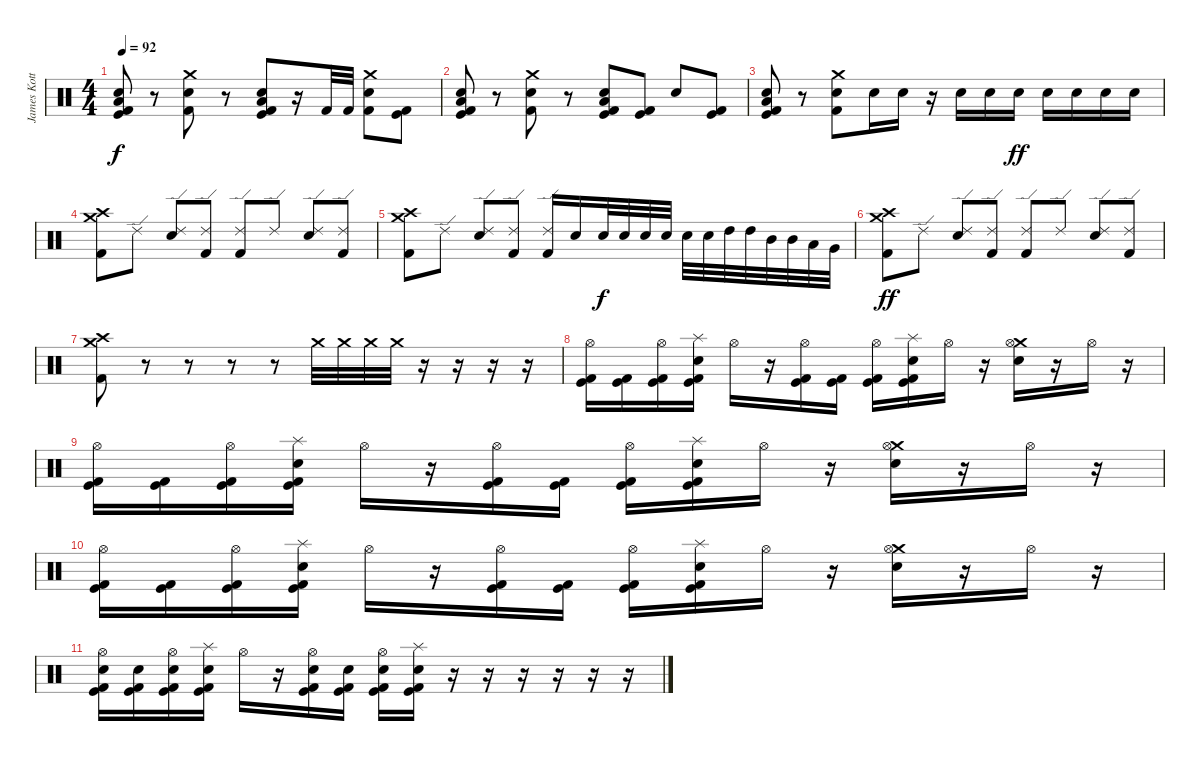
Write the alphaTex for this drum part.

\track ("James Kottak" "James Kott") {instrument percussion}
\staff {score}
\articulation defaults
\ts (4 4)
\tempo 92
\clef neutral
\ks c
("Electric Snare (hit)" "Kick (hit)" "Low Floor Tom (hit)" "Kick (hit) 2").8{dy f} r.8 ("Crash medium (hit)" "Electric Snare (hit)" "Kick (hit) 2").8 r.8 ("Electric Snare (hit)" "Kick (hit)" "Low Floor Tom (hit)" "Kick (hit) 2").8 r.16 "Kick (hit) 2".32 "Kick (hit) 2".32 ("Crash medium (hit)" "Electric Snare (hit)" "Kick (hit) 2").8 ("Kick (hit)" "Kick (hit) 2").8 |
("Electric Snare (hit)" "Kick (hit)" "Low Floor Tom (hit)" "Kick (hit) 2").8 r.8 ("Crash medium (hit)" "Electric Snare (hit)" "Kick (hit) 2").8 r.8 ("Electric Snare (hit)" "Kick (hit)" "Low Floor Tom (hit)" "Kick (hit) 2").8 ("Kick (hit) 2" "Kick (hit)").8 "Electric Snare (hit)".8 ("Kick (hit) 2" "Kick (hit)").8 |
("Electric Snare (hit)" "Kick (hit)" "Low Floor Tom (hit)" "Kick (hit) 2").8 r.8 ("Crash medium (hit)" "Electric Snare (hit)" "Kick (hit) 2").8 "Electric Snare (hit)".16 "Electric Snare (hit)".16 r.16 "Electric Snare (hit)".16 "Electric Snare (hit)".16 "Electric Snare (hit)".16{dy ff} "Electric Snare (hit)".16 "Electric Snare (hit)".16 "Electric Snare (hit)".16 "Electric Snare (hit)".16 |
("Crash high (hit)" "Crash medium (hit)" "Kick (hit) 2").8 "Ride (edge) 2".8 ("Ride (edge) 2" "Electric Snare (hit)").8 ("Ride (edge) 2" "Kick (hit) 2").8 ("Ride (edge) 2" "Kick (hit) 2").8 "Ride (edge) 2".8 ("Ride (edge) 2" "Electric Snare (hit)").8 ("Ride (edge) 2" "Kick (hit) 2").8 |
("Crash high (hit)" "Crash medium (hit)" "Kick (hit) 2").8 "Ride (edge) 2".8 ("Ride (edge) 2" "Electric Snare (hit)").8 ("Ride (edge) 2" "Kick (hit) 2").8 ("Ride (edge) 2" "Kick (hit) 2").16 "Electric Snare (hit)".16 "Electric Snare (hit)".32{dy f} "Electric Snare (hit)".32 "Electric Snare (hit)".32 "Electric Snare (hit)".32 "Electric Snare (hit)".32 "Electric Snare (hit)".32 "High Tom (hit)".32 "High Tom (hit)".32 "Mid Tom (hit)".32 "Mid Tom (hit)".32 "Low Tom (hit)".32 "Very Low Tom (hit)".32 |
("Crash high (hit)" "Crash medium (hit)" "Kick (hit) 2").8{dy ff} "Ride (edge) 2".8 ("Ride (edge) 2" "Electric Snare (hit)").8 ("Ride (edge) 2" "Kick (hit) 2").8 ("Ride (edge) 2" "Kick (hit) 2").8 "Ride (edge) 2".8 ("Ride (edge) 2" "Electric Snare (hit)").8 ("Ride (edge) 2" "Kick (hit) 2").8 |
("Crash high (hit)" "Crash medium (hit)" "Kick (hit) 2").8 r.8 r.8 r.8 r.8 "Crash medium (hit)".32 "Crash medium (hit)".32 "Crash medium (hit)".32 "Crash medium (hit)".32 r.16 r.16 r.16 r.16 |
("Hi-Hat (open)" "Kick (hit) 2" "Kick (hit)").16 ("Kick (hit) 2" "Kick (hit)").16 ("Hi-Hat (open)" "Kick (hit)" "Kick (hit) 2").16 ("Splash (hit)" "Electric Snare (hit)" "Kick (hit) 2" "Kick (hit)").16 "Hi-Hat (open)".16 r.16 ("Hi-Hat (open)" "Kick (hit) 2" "Kick (hit)").16 ("Kick (hit) 2" "Kick (hit)").16 ("Hi-Hat (open)" "Kick (hit) 2" "Kick (hit)").16 ("Splash (hit)" "Electric Snare (hit)" "Kick (hit) 2" "Kick (hit)").16 "Hi-Hat (open)".16 r.16 ("Crash medium (hit)" "Hi-Hat (open)" "Electric Snare (hit)").16 r.16 "Hi-Hat (open)".16 r.16 |
("Hi-Hat (open)" "Kick (hit) 2" "Kick (hit)").16 ("Kick (hit) 2" "Kick (hit)").16 ("Hi-Hat (open)" "Kick (hit)" "Kick (hit) 2").16 ("Splash (hit)" "Electric Snare (hit)" "Kick (hit) 2" "Kick (hit)").16 "Hi-Hat (open)".16 r.16 ("Hi-Hat (open)" "Kick (hit) 2" "Kick (hit)").16 ("Kick (hit) 2" "Kick (hit)").16 ("Hi-Hat (open)" "Kick (hit) 2" "Kick (hit)").16 ("Splash (hit)" "Electric Snare (hit)" "Kick (hit) 2" "Kick (hit)").16 "Hi-Hat (open)".16 r.16 ("Crash medium (hit)" "Hi-Hat (open)" "Electric Snare (hit)").16 r.16 "Hi-Hat (open)".16 r.16 |
("Hi-Hat (open)" "Kick (hit) 2" "Kick (hit)").16 ("Kick (hit) 2" "Kick (hit)").16 ("Hi-Hat (open)" "Kick (hit)" "Kick (hit) 2").16 ("Splash (hit)" "Electric Snare (hit)" "Kick (hit) 2" "Kick (hit)").16 "Hi-Hat (open)".16 r.16 ("Hi-Hat (open)" "Kick (hit) 2" "Kick (hit)").16 ("Kick (hit) 2" "Kick (hit)").16 ("Hi-Hat (open)" "Kick (hit) 2" "Kick (hit)").16 ("Splash (hit)" "Electric Snare (hit)" "Kick (hit) 2" "Kick (hit)").16 "Hi-Hat (open)".16 r.16 ("Crash medium (hit)" "Hi-Hat (open)" "Electric Snare (hit)").16 r.16 "Hi-Hat (open)".16 r.16 |
("Hi-Hat (open)" "Electric Snare (hit)" "Kick (hit) 2" "Kick (hit)").16 ("Electric Snare (hit)" "Kick (hit) 2" "Kick (hit)").16 ("Hi-Hat (open)" "Electric Snare (hit)" "Kick (hit)" "Kick (hit) 2").16 ("Splash (hit)" "Electric Snare (hit)" "Kick (hit) 2" "Kick (hit)").16 "Hi-Hat (open)".16 r.16 ("Hi-Hat (open)" "Electric Snare (hit)" "Kick (hit) 2" "Kick (hit)").16 ("Electric Snare (hit)" "Kick (hit) 2" "Kick (hit)").16 ("Hi-Hat (open)" "Electric Snare (hit)" "Kick (hit) 2" "Kick (hit)").16 ("Splash (hit)" "Electric Snare (hit)" "Kick (hit) 2" "Kick (hit)").16 r.16 r.16 r.16 r.16 r.16 r.16
